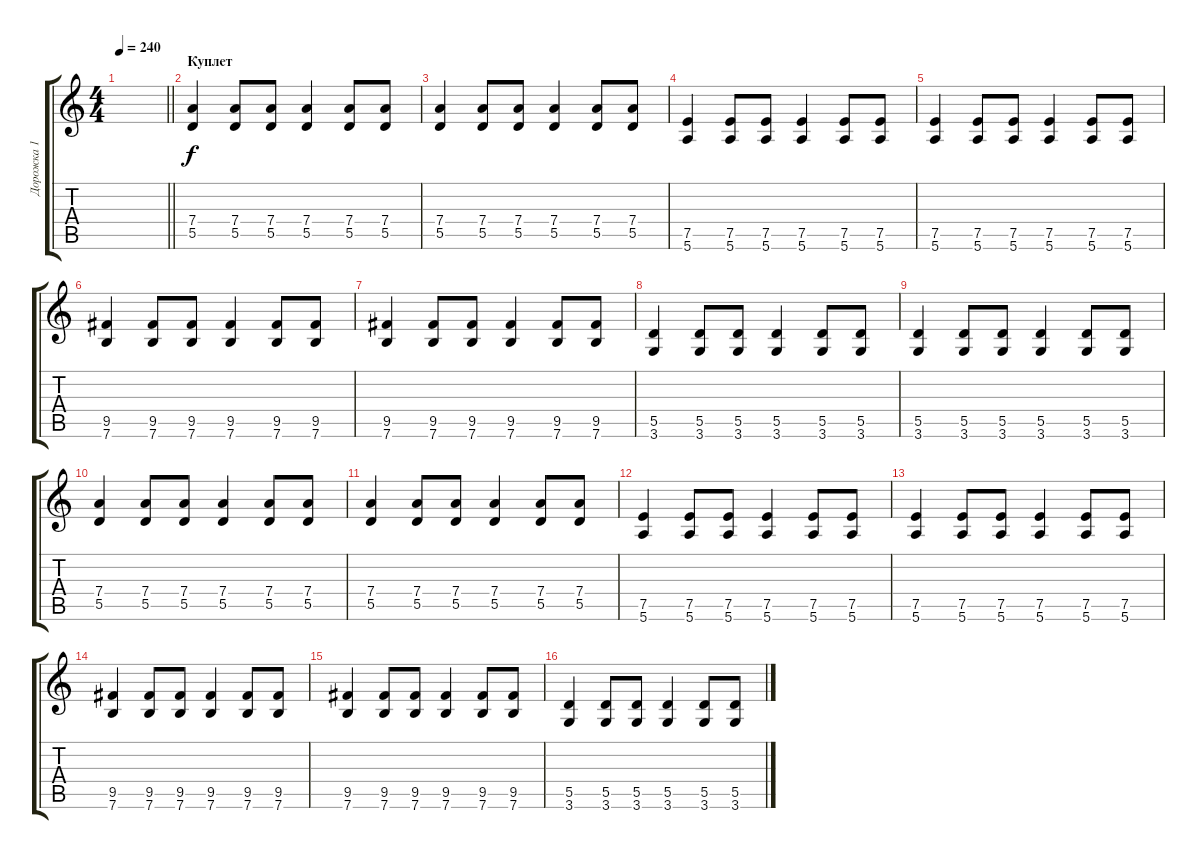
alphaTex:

\track ("Дорожка 1" "Дорожка 1") {instrument distortionguitar}
\staff {score tabs}
\tuning (E4 B3 G3 D3 A2 E2) {hide}
\ts (4 4)
\tempo 240
\clef g2
\barLineRight lightlight
\ks c
|
\section ("" "Куплет")
(7.4 5.5).4 (7.4 5.5).8 (7.4 5.5).8 (7.4 5.5).4 (7.4 5.5).8 (7.4 5.5).8 |
(7.4 5.5).4 (7.4 5.5).8 (7.4 5.5).8 (7.4 5.5).4 (7.4 5.5).8 (7.4 5.5).8 |
(7.5 5.6).4 (7.5 5.6).8 (7.5 5.6).8 (7.5 5.6).4 (7.5 5.6).8 (7.5 5.6).8 |
(7.5 5.6).4 (7.5 5.6).8 (7.5 5.6).8 (7.5 5.6).4 (7.5 5.6).8 (7.5 5.6).8 |
(9.5 7.6).4 (9.5 7.6).8 (9.5 7.6).8 (9.5 7.6).4 (9.5 7.6).8 (9.5 7.6).8 |
(9.5 7.6).4 (9.5 7.6).8 (9.5 7.6).8 (9.5 7.6).4 (9.5 7.6).8 (9.5 7.6).8 |
(5.5 3.6).4 (5.5 3.6).8 (5.5 3.6).8 (5.5 3.6).4 (5.5 3.6).8 (5.5 3.6).8 |
(5.5 3.6).4 (5.5 3.6).8 (5.5 3.6).8 (5.5 3.6).4 (5.5 3.6).8 (5.5 3.6).8 |
(7.4 5.5).4 (7.4 5.5).8 (7.4 5.5).8 (7.4 5.5).4 (7.4 5.5).8 (7.4 5.5).8 |
(7.4 5.5).4 (7.4 5.5).8 (7.4 5.5).8 (7.4 5.5).4 (7.4 5.5).8 (7.4 5.5).8 |
(7.5 5.6).4 (7.5 5.6).8 (7.5 5.6).8 (7.5 5.6).4 (7.5 5.6).8 (7.5 5.6).8 |
(7.5 5.6).4 (7.5 5.6).8 (7.5 5.6).8 (7.5 5.6).4 (7.5 5.6).8 (7.5 5.6).8 |
(9.5 7.6).4 (9.5 7.6).8 (9.5 7.6).8 (9.5 7.6).4 (9.5 7.6).8 (9.5 7.6).8 |
(9.5 7.6).4 (9.5 7.6).8 (9.5 7.6).8 (9.5 7.6).4 (9.5 7.6).8 (9.5 7.6).8 |
(5.5 3.6).4 (5.5 3.6).8 (5.5 3.6).8 (5.5 3.6).4 (5.5 3.6).8 (5.5 3.6).8
